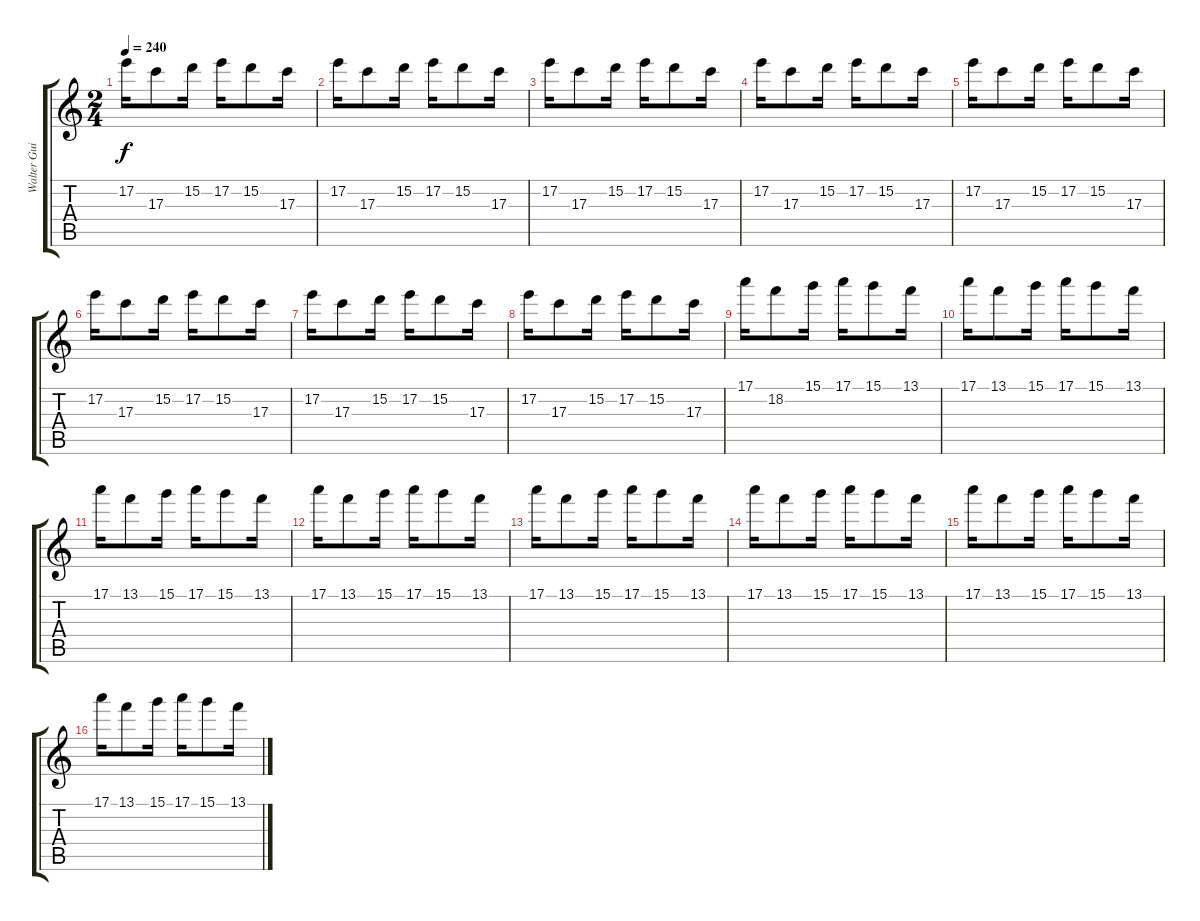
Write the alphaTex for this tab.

\track ("Walter Guiardino" "Walter Gui") {instrument distortionguitar}
\staff {score tabs}
\tuning (E4 B3 G3 D3 A2 E2) {hide}
\ts (2 4)
\tempo 240
\clef g2
\ks c
17.2.16{dy f} 17.3.8 15.2.16 17.2.16 15.2.8 17.3.16 |
17.2.16 17.3.8 15.2.16 17.2.16 15.2.8 17.3.16 |
17.2.16 17.3.8 15.2.16 17.2.16 15.2.8 17.3.16 |
17.2.16 17.3.8 15.2.16 17.2.16 15.2.8 17.3.16 |
17.2.16 17.3.8 15.2.16 17.2.16 15.2.8 17.3.16 |
17.2.16 17.3.8 15.2.16 17.2.16 15.2.8 17.3.16 |
17.2.16 17.3.8 15.2.16 17.2.16 15.2.8 17.3.16 |
17.2.16 17.3.8 15.2.16 17.2.16 15.2.8 17.3.16 |
17.1.16 18.2.8 15.1.16 17.1.16 15.1.8 13.1.16 |
17.1.16 13.1.8 15.1.16 17.1.16 15.1.8 13.1.16 |
17.1.16 13.1.8 15.1.16 17.1.16 15.1.8 13.1.16 |
17.1.16 13.1.8 15.1.16 17.1.16 15.1.8 13.1.16 |
17.1.16 13.1.8 15.1.16 17.1.16 15.1.8 13.1.16 |
17.1.16 13.1.8 15.1.16 17.1.16 15.1.8 13.1.16 |
17.1.16 13.1.8 15.1.16 17.1.16 15.1.8 13.1.16 |
17.1.16 13.1.8 15.1.16 17.1.16 15.1.8 13.1.16
